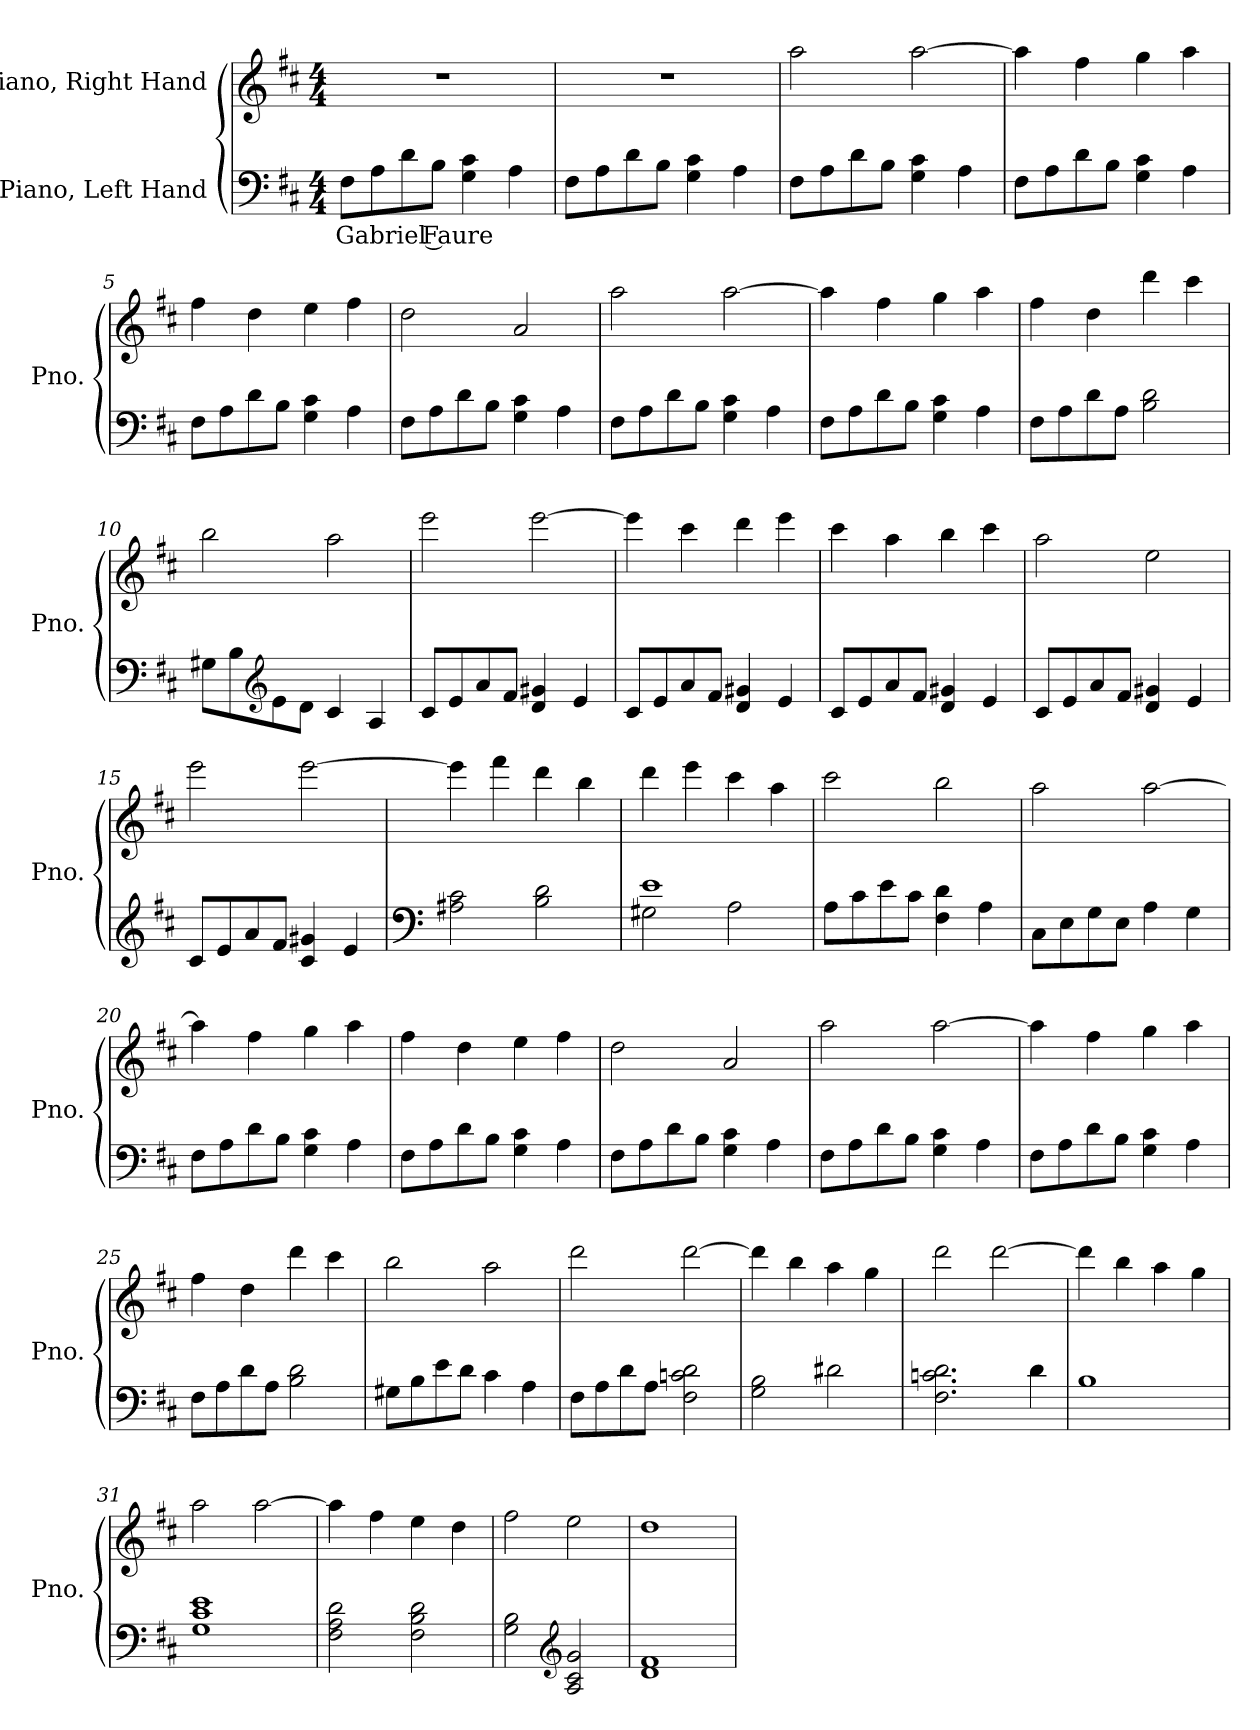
**kern	**text	**kern
*part2	*part2	*part1
*staff2	*staff2	*staff1
*I"Piano, Left Hand	*	*I"Piano, Right Hand
*I'Pno.	*	*I'Pno.
*clefF4	*	*clefG2
*k[f#c#]	*	*k[f#c#]
*M4/4	*	*M4/4
*MM120	*	*MM120
=1	=1	=1
!	!LO:LY:b	!
8F#\L	Gabriel Faure	1r
8A\	.	.
8d\	.	.
8B\J	.	.
4G\ 4c#\	.	.
4A\	.	.
=2	=2	=2
8F#\L	.	1r
8A\	.	.
8d\	.	.
8B\J	.	.
4G\ 4c#\	.	.
4A\	.	.
=3	=3	=3
8F#\L	.	2aa\
8A\	.	.
8d\	.	.
8B\J	.	.
4G\ 4c#\	.	[2aa\
4A\	.	.
=4	=4	=4
8F#\L	.	4aa\]
8A\	.	.
8d\	.	4ff#\
8B\J	.	.
4G\ 4c#\	.	4gg\
4A\	.	4aa\
!!LO:LB:g=z
=5	=5	=5
8F#\L	.	4ff#\
8A\	.	.
8d\	.	4dd\
8B\J	.	.
4G\ 4c#\	.	4ee\
4A\	.	4ff#\
=6	=6	=6
8F#\L	.	2dd\
8A\	.	.
8d\	.	.
8B\J	.	.
4G\ 4c#\	.	2a/
4A\	.	.
=7	=7	=7
8F#\L	.	2aa\
8A\	.	.
8d\	.	.
8B\J	.	.
4G\ 4c#\	.	[2aa\
4A\	.	.
=8	=8	=8
8F#\L	.	4aa\]
8A\	.	.
8d\	.	4ff#\
8B\J	.	.
4G\ 4c#\	.	4gg\
4A\	.	4aa\
=9	=9	=9
8F#\L	.	4ff#\
8A\	.	.
8d\	.	4dd\
8A\J	.	.
2B\ 2d\	.	4ddd\
.	.	4ccc#\
=10	=10	=10
8G#X\L	.	2bb\
8B\	.	.
*clefG2	*	*
8e\	.	.
8d\J	.	.
4c#/	.	2aa\
4A/	.	.
!!LO:LB:g=z
=11	=11	=11
8c#/L	.	2eee\
8e/	.	.
8a/	.	.
8f#/J	.	.
4d/ 4g#X/	.	[2eee\
4e/	.	.
=12	=12	=12
8c#/L	.	4eee\]
8e/	.	.
8a/	.	4ccc#\
8f#/J	.	.
4d/ 4g#X/	.	4ddd\
4e/	.	4eee\
=13	=13	=13
8c#/L	.	4ccc#\
8e/	.	.
8a/	.	4aa\
8f#/J	.	.
4d/ 4g#X/	.	4bb\
4e/	.	4ccc#\
=14	=14	=14
8c#/L	.	2aa\
8e/	.	.
8a/	.	.
8f#/J	.	.
4d/ 4g#X/	.	2ee\
4e/	.	.
=15	=15	=15
8c#/L	.	2eee\
8e/	.	.
8a/	.	.
8f#/J	.	.
4c#/ 4g#X/	.	[2eee\
4e/	.	.
!!LO:LB:g=z
=16	=16	=16
*clefF4	*	*
2A#X\ 2c#\	.	4eee\]
.	.	4fff#\
2B\ 2d\	.	4ddd\
.	.	4bb\
=17	=17	=17
*^	*	*
1e	2G#X\	.	4ddd\
.	.	.	4eee\
.	2A\	.	4ccc#\
.	.	.	4aa\
*v	*v	*	*
=18	=18	=18
8A\L	.	2ccc#\
8c#\	.	.
8e\	.	.
8c#\J	.	.
4F#\ 4d\	.	2bb\
4A\	.	.
=19	=19	=19
8C#\L	.	2aa\
8E\	.	.
8G\	.	.
8E\J	.	.
4A\	.	[2aa\
4G\	.	.
=20	=20	=20
8F#\L	.	4aa\]
8A\	.	.
8d\	.	4ff#\
8B\J	.	.
4G\ 4c#\	.	4gg\
4A\	.	4aa\
=21	=21	=21
8F#\L	.	4ff#\
8A\	.	.
8d\	.	4dd\
8B\J	.	.
4G\ 4c#\	.	4ee\
4A\	.	4ff#\
!!LO:LB:g=z
=22	=22	=22
8F#\L	.	2dd\
8A\	.	.
8d\	.	.
8B\J	.	.
4G\ 4c#\	.	2a/
4A\	.	.
=23	=23	=23
8F#\L	.	2aa\
8A\	.	.
8d\	.	.
8B\J	.	.
4G\ 4c#\	.	[2aa\
4A\	.	.
=24	=24	=24
8F#\L	.	4aa\]
8A\	.	.
8d\	.	4ff#\
8B\J	.	.
4G\ 4c#\	.	4gg\
4A\	.	4aa\
=25	=25	=25
8F#\L	.	4ff#\
8A\	.	.
8d\	.	4dd\
8A\J	.	.
2B\ 2d\	.	4ddd\
.	.	4ccc#\
=26	=26	=26
8G#X\L	.	2bb\
8B\	.	.
8e\	.	.
8d\J	.	.
4c#\	.	2aa\
4A\	.	.
=27	=27	=27
8F#\L	.	2ddd\
8A\	.	.
8d\	.	.
8A\J	.	.
2F#\ 2cn\ 2d\	.	[2ddd\
!!LO:LB:g=z
=28	=28	=28
2G\ 2B\	.	4ddd\]
.	.	4bb\
2d#X\	.	4aa\
.	.	4gg\
=29	=29	=29
2.F#\ 2.cn\ 2.d\	.	2ddd\
.	.	[2ddd\
4d\	.	.
=30	=30	=30
1B	.	4ddd\]
.	.	4bb\
.	.	4aa\
.	.	4gg\
=31	=31	=31
1G 1c# 1e	.	2aa\
.	.	[2aa\
=32	=32	=32
2F#\ 2A\ 2d\	.	4aa\]
.	.	4ff#\
2F#\ 2B\ 2d\	.	4ee\
.	.	4dd\
=33	=33	=33
2G\ 2B\	.	2ff#\
*clefG2	*	*
2A/ 2c#/ 2g/	.	2ee\
=34	=34	=34
1d 1f#	.	1dd
=	=	=
*-	*-	*-
